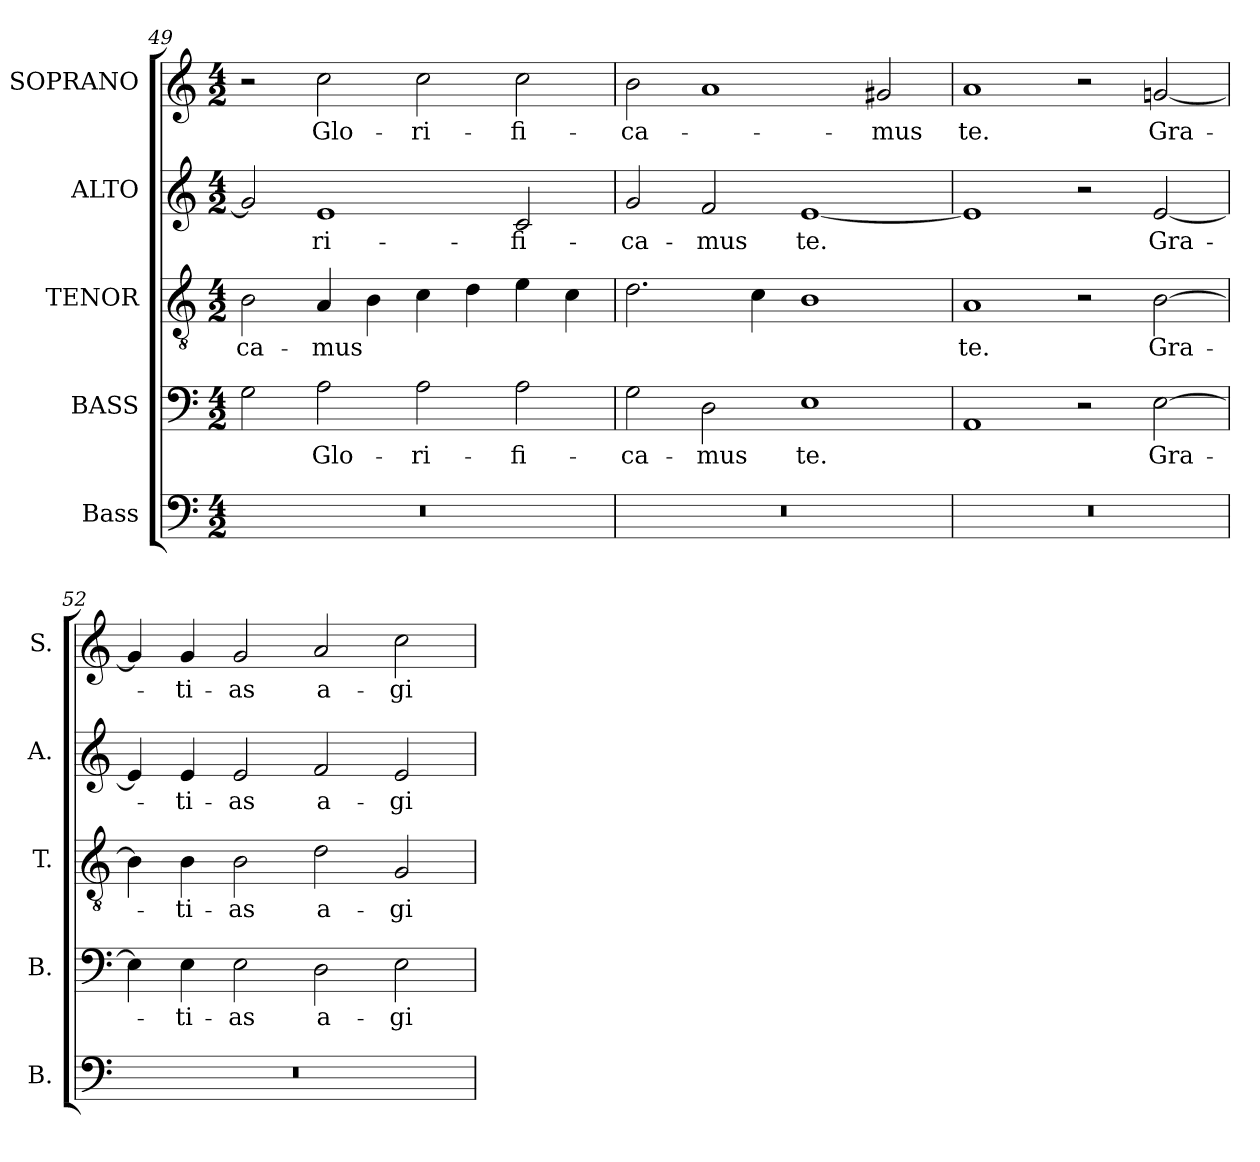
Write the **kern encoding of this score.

**kern	**kern	**text	**kern	**text	**kern	**text	**kern	**text
*part5	*part4	*part4	*part3	*part3	*part2	*part2	*part1	*part1
*staff5	*staff4	*staff4	*staff3	*staff3	*staff2	*staff2	*staff1	*staff1
*I"Bass	*I"BASS	*	*I"TENOR	*	*I"ALTO	*	*I"SOPRANO	*
*I'B.	*I'B.	*	*I'T.	*	*I'A.	*	*I'S.	*
*clefF4	*clefF4	*	*clefGv2	*	*clefG2	*	*clefG2	*
*	*	*	*ITrd7c12	*	*	*	*	*
*k[]	*k[]	*	*k[]	*	*k[]	*	*k[]	*
*C:	*C:	*	*C:	*	*C:	*	*C:	*
*M4/2	*M4/2	*	*M4/2	*	*M4/2	*	*M4/2	*
=49	=49	=49	=49	=49	=49	=49	=49	=49
!LO:N:vis=1	!	!	!	!	!	!	!	!
!	!	!	!	!LO:LY:b:color=#000000	!	!	!	!
0r	2Gi\	.	2BBi\	-ca-	2gi/]	.	2r	.
!	!	!LO:LY:b:color=#000000	!	!	!	!	!	!
!	!	!	!	!LO:LY:b:color=#000000	!	!	!	!
!	!	!	!	!	!	!LO:LY:b:color=#000000	!	!
!	!	!	!	!	!	!	!	!LO:LY:b:color=#000000
.	2Ai\	Glo-	4AAi/	-mus	1ei	-ri-	2cci\	Glo-
.	.	.	4BBi\	.	.	.	.	.
!	!	!LO:LY:b:color=#000000	!	!	!	!	!	!
!	!	!	!	!	!	!	!	!LO:LY:b:color=#000000
.	2Ai\	-ri-	4Ci\	.	.	.	2cci\	-ri-
.	.	.	4Di\	.	.	.	.	.
!	!	!LO:LY:b:color=#000000	!	!	!	!	!	!
!	!	!	!	!	!	!LO:LY:b:color=#000000	!	!
!	!	!	!	!	!	!	!	!LO:LY:b:color=#000000
.	2Ai\	-fi-	4Ei\	.	2ci/	-fi-	2cci\	-fi-
.	.	.	4Ci\	.	.	.	.	.
=50	=50	=50	=50	=50	=50	=50	=50	=50
!LO:N:vis=1	!	!	!	!	!	!	!	!
!	!	!LO:LY:b:color=#000000	!	!	!	!	!	!
!	!	!	!	!	!	!LO:LY:b:color=#000000	!	!
!	!	!	!	!	!	!	!	!LO:LY:b:color=#000000
0r	2Gi\	-ca-	2.Di\	.	2gi/	-ca-	2bi\	-ca-
!	!	!LO:LY:b:color=#000000	!	!	!	!	!	!
!	!	!	!	!	!	!LO:LY:b:color=#000000	!	!
.	2Di\	-mus	.	.	2fi/	-mus	1ai	.
.	.	.	4Ci\	.	.	.	.	.
!	!	!LO:LY:b:color=#000000	!	!	!	!	!	!
!	!	!	!	!	!	!LO:LY:b:color=#000000	!	!
.	1Ei	te.	1BBi	.	[1ei	te.	.	.
!	!	!	!	!	!	!	!	!LO:LY:b:color=#000000
.	.	.	.	.	.	.	2g#Xi/	-mus
=51	=51	=51	=51	=51	=51	=51	=51	=51
!LO:N:vis=1	!	!	!	!	!	!	!	!
!	!	!	!	!LO:LY:b:color=#000000	!	!	!	!
!	!	!	!	!	!	!	!	!LO:LY:b:color=#000000
0r	1AAi	.	1AAi	te.	1ei]	.	1ai	te.
.	2r	.	2r	.	2r	.	2r	.
!	!	!LO:LY:b:color=#000000	!	!	!	!	!	!
!	!	!	!	!LO:LY:b:color=#000000	!	!	!	!
!	!	!	!	!	!	!LO:LY:b:color=#000000	!	!
!	!	!	!	!	!	!	!	!LO:LY:b:color=#000000
.	[2Ei\	Gra-	[2BBi\	Gra-	[2ei/	Gra-	[2gni/	Gra-
!!LO:LB:g=z
=52	=52	=52	=52	=52	=52	=52	=52	=52
!LO:N:vis=1	!	!	!	!	!	!	!	!
0r	4Ei\]	.	4BBi\]	.	4ei/]	.	4gi/]	.
!	!	!LO:LY:b:color=#000000	!	!	!	!	!	!
!	!	!	!	!LO:LY:b:color=#000000	!	!	!	!
!	!	!	!	!	!	!LO:LY:b:color=#000000	!	!
!	!	!	!	!	!	!	!	!LO:LY:b:color=#000000
.	4Ei\	-ti-	4BBi\	-ti-	4ei/	-ti-	4gi/	-ti-
!	!	!LO:LY:b:color=#000000	!	!	!	!	!	!
!	!	!	!	!LO:LY:b:color=#000000	!	!	!	!
!	!	!	!	!	!	!LO:LY:b:color=#000000	!	!
!	!	!	!	!	!	!	!	!LO:LY:b:color=#000000
.	2Ei\	-as	2BBi\	-as	2ei/	-as	2gi/	-as
!	!	!LO:LY:b:color=#000000	!	!	!	!	!	!
!	!	!	!	!LO:LY:b:color=#000000	!	!	!	!
!	!	!	!	!	!	!LO:LY:b:color=#000000	!	!
!	!	!	!	!	!	!	!	!LO:LY:b:color=#000000
.	2Di\	a-	2Di\	a-	2fi/	a-	2ai/	a-
!	!	!LO:LY:b:color=#000000	!	!	!	!	!	!
!	!	!	!	!LO:LY:b:color=#000000	!	!	!	!
!	!	!	!	!	!	!LO:LY:b:color=#000000	!	!
!	!	!	!	!	!	!	!	!LO:LY:b:color=#000000
.	2Ei\	-gi-	2GGi/	-gi-	2ei/	-gi-	2cci\	-gi-
=	=	=	=	=	=	=	=	=
*-	*-	*-	*-	*-	*-	*-	*-	*-
